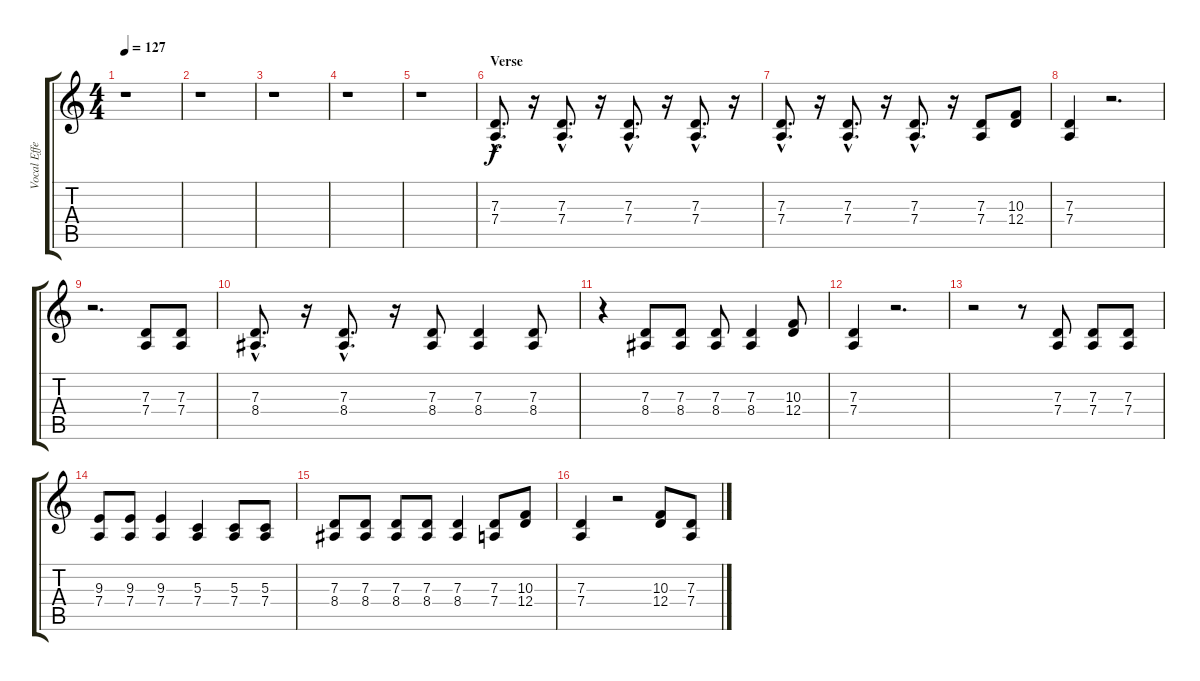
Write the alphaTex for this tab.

\track ("Vocal Effect" "Vocal Effe") {instrument synthbrass1}
\staff {score tabs}
\tuning (E4 B3 G3 D3 A2 E2) {hide}
\ts (4 4)
\tempo 127
\clef g2
\ks c
r.1{dy f} |
r.1 |
r.1 |
r.1 |
r.1 |
\section ("" "Verse")
(7.3{hac} 7.4{hac}).8{d} r.16 (7.3{hac} 7.4{hac}).8{d} r.16 (7.3{hac} 7.4{hac}).8{d} r.16 (7.3{hac} 7.4{hac}).8{d} r.16 |
(7.3{hac} 7.4{hac}).8{d} r.16 (7.3{hac} 7.4{hac}).8{d} r.16 (7.3{hac} 7.4{hac}).8{d} r.16 (7.3 7.4).8 (10.3 12.4).8 |
(7.3 7.4).4 r.2{d} |
r.2{d} (7.3 7.4).8 (7.3 7.4).8 |
(7.3{hac} 8.4{hac}).8{d} r.16 (7.3{hac} 8.4{hac}).8{d} r.16 (7.3 8.4).8 (7.3 8.4).4 (7.3 8.4).8 |
r.4 (7.3 8.4).8 (7.3 8.4).8 (7.3 8.4).8 (7.3 8.4).4 (10.3 12.4).8 |
(7.3 7.4).4 r.2{d} |
r.2 r.8 (7.3 7.4).8 (7.3 7.4).8 (7.3 7.4).8 |
(9.3 7.4).8 (9.3 7.4).8 (9.3 7.4).4 (5.3 7.4).4 (5.3 7.4).8 (5.3 7.4).8 |
(7.3 8.4).8 (7.3 8.4).8 (7.3 8.4).8 (7.3 8.4).8 (7.3 8.4).4 (7.3 7.4).8 (10.3 12.4).8 |
(7.3 7.4).4 r.2 (10.3 12.4).8 (7.3 7.4).8
